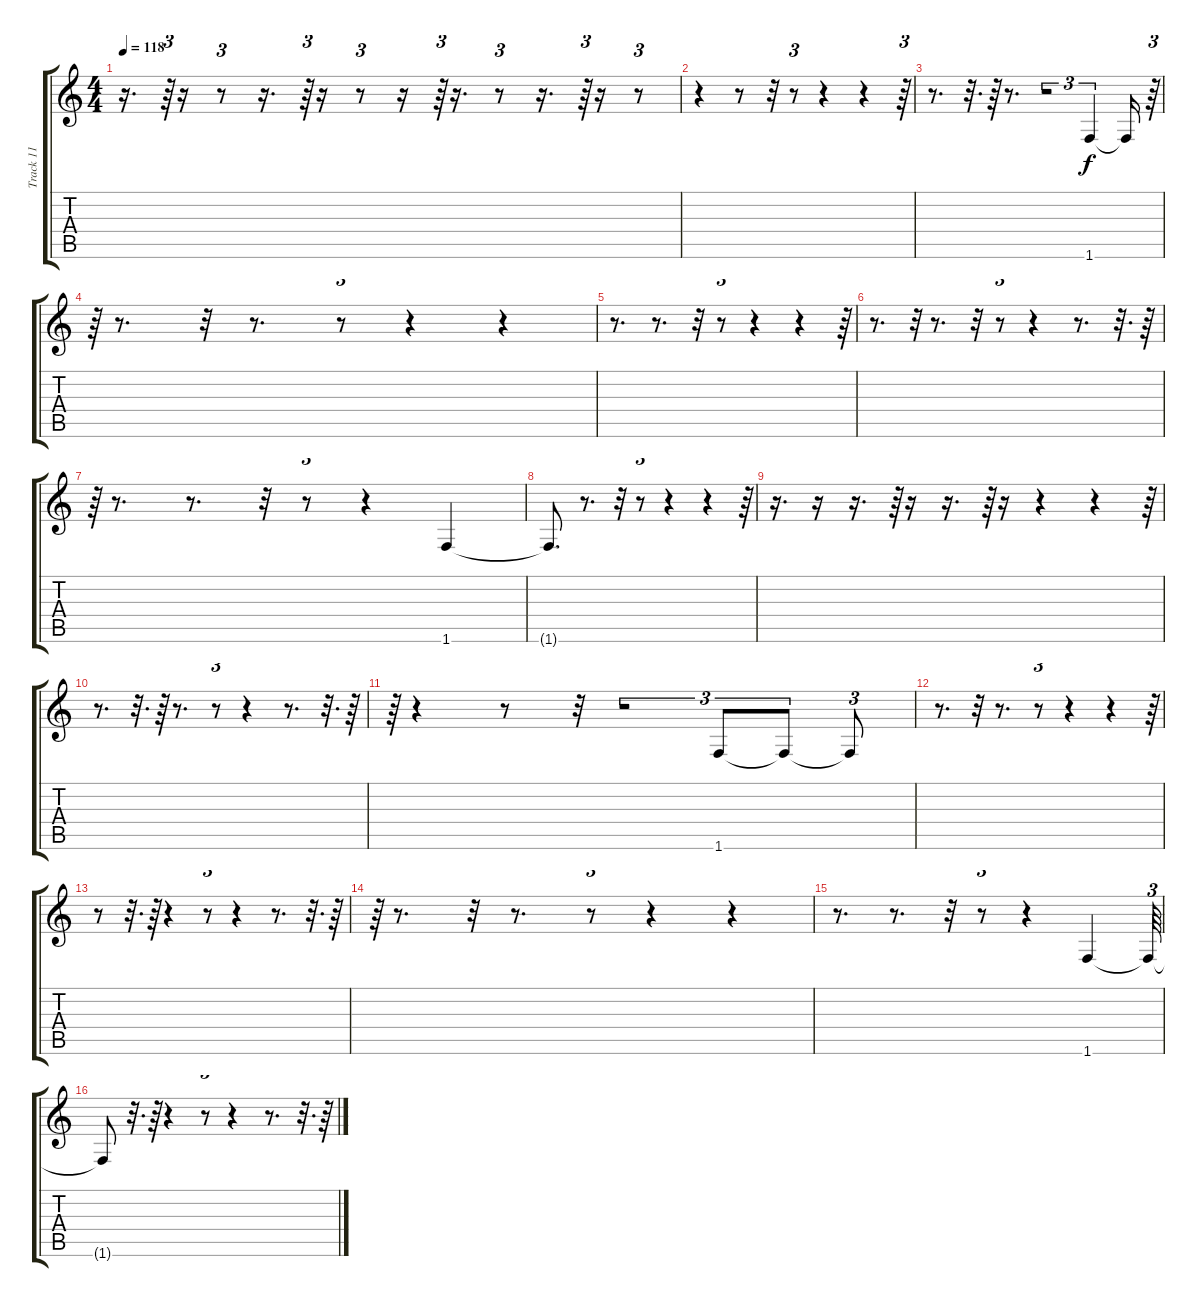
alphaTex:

\track ("Track 11" "Track 11") {instrument electricbassfinger}
\staff {score tabs}
\tuning (E4 B3 G3 D3 A2 E2) {hide}
\ts (4 4)
\tempo 118
\clef g2
\ks c
r.16{d dy f} r.64{tu (3 2)} r.16 r.8{tu (3 2)} r.16{d} r.64{tu (3 2)} r.16 r.8{tu (3 2)} r.16 r.64{tu (3 2)} r.16{d} r.8{tu (3 2)} r.16{d} r.64{tu (3 2)} r.16 r.8{tu (3 2)} |
r.4 r.8 r.32 r.8{tu (3 2)} r.4 r.4 r.64{tu (3 2)} |
r.8{d} r.32{d} r.64 r.8{d} r.2{tu (3 2)} 1.6.4{tu (3 2)} 1.6{t}.16 r.64{tu (3 2)} |
r.64{tu (3 2)} r.8{d} r.32 r.8{d} r.8{tu (3 2)} r.4 r.4 |
r.8{d} r.8{d} r.32 r.8{tu (3 2)} r.4 r.4 r.64{tu (3 2)} |
r.8{d} r.32{tu (3 2)} r.8{d} r.32 r.8{tu (3 2)} r.4 r.8{d} r.32{d} r.64 |
r.64{tu (3 2)} r.8{d} r.8{d} r.32 r.8{tu (3 2)} r.4 1.6.4 |
1.6{t}.8{d} r.8{d} r.32 r.8{tu (3 2)} r.4 r.4 r.64{tu (3 2)} |
r.16{d} r.16 r.16{d} r.64{tu (3 2)} r.16 r.16{d} r.64{tu (3 2)} r.16 r.4 r.4 r.64{tu (3 2)} |
r.8{d} r.32{d} r.64 r.8{d} r.8{tu (3 2)} r.4 r.8{d} r.32{d} r.64 |
r.64{tu (3 2)} r.4 r.8 r.32 r.2{tu (3 2)} 1.6.8{tu (3 2)} 1.6{t}.8{tu (3 2)} 1.6{t}.8{tu (3 2)} |
r.8{d} r.32 r.8{d} r.8{tu (3 2)} r.4 r.4 r.64{tu (3 2)} |
r.8 r.32{d} r.64 r.4 r.8{tu (3 2)} r.4 r.8{d} r.32{d} r.64 |
r.64{tu (3 2)} r.8{d} r.32 r.8{d} r.8{tu (3 2)} r.4 r.4 |
r.8{d} r.8{d} r.32 r.8{tu (3 2)} r.4 1.6.4 1.6{t}.64{tu (3 2)} |
1.6{t}.8 r.32{d} r.64 r.4 r.8{tu (3 2)} r.4 r.8{d} r.32{d} r.64
